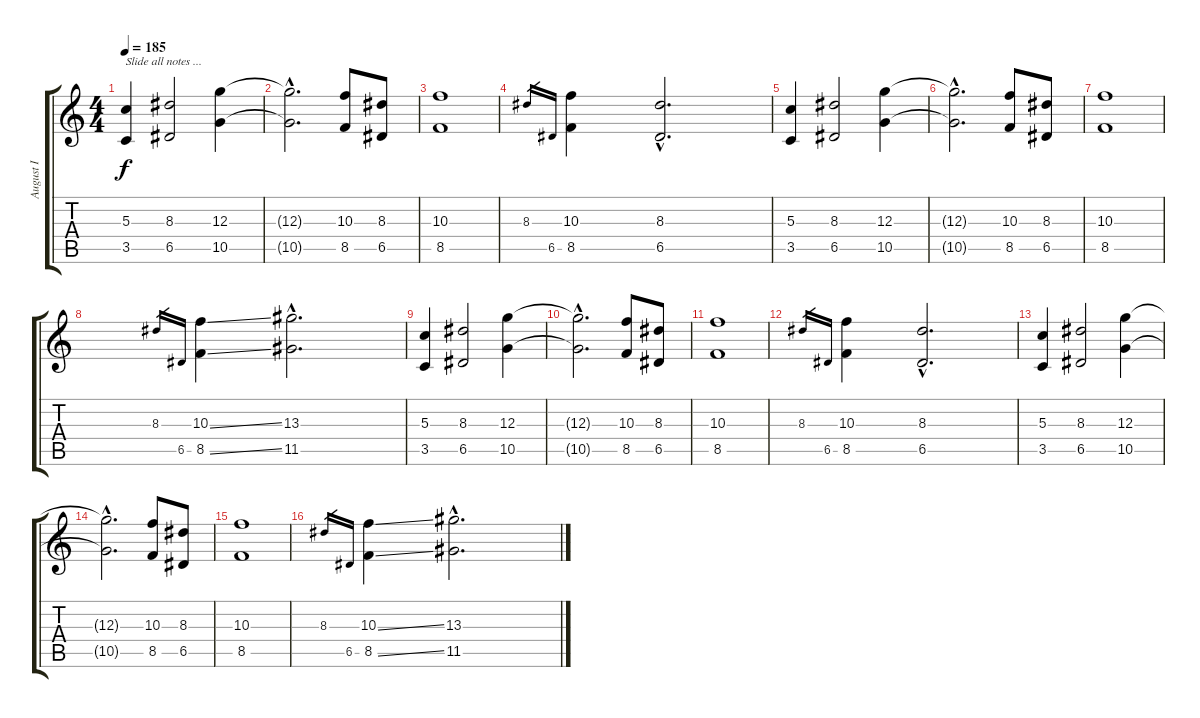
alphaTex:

\track ("August I" "August I") {instrument distortionguitar}
\staff {score tabs}
\tuning (E4 B3 G3 D3 A2 E2) {hide}
\ts (4 4)
\tempo 185
\clef g2
\ks c
(5.3 3.5).4{txt "Slide all notes ..." dy f volume 12} (8.3 6.5).2 (12.3 10.5).4 |
(12.3{hac t} 10.5{hac t}).2{d} (10.3 8.5).8 (8.3 6.5).8 |
(10.3 8.5).1 |
8.3.16{gr} 6.5.16{gr} (10.3 8.5).4 (8.3{hac} 6.5{hac}).2{d} |
(5.3 3.5).4 (8.3 6.5).2 (12.3 10.5).4 |
(12.3{hac t} 10.5{hac t}).2{d} (10.3 8.5).8 (8.3 6.5).8 |
(10.3 8.5).1 |
8.3.16{gr} 6.5.16{gr} (10.3{ss} 8.5{ss}).4 (13.3{hac} 11.5{hac}).2{d} |
(5.3 3.5).4{volume 12} (8.3 6.5).2 (12.3 10.5).4 |
(12.3{hac t} 10.5{hac t}).2{d} (10.3 8.5).8 (8.3 6.5).8 |
(10.3 8.5).1 |
8.3.16{gr} 6.5.16{gr} (10.3 8.5).4 (8.3{hac} 6.5{hac}).2{d} |
(5.3 3.5).4 (8.3 6.5).2 (12.3 10.5).4 |
(12.3{hac t} 10.5{hac t}).2{d} (10.3 8.5).8 (8.3 6.5).8 |
(10.3 8.5).1 |
8.3.16{gr} 6.5.16{gr} (10.3{ss} 8.5{ss}).4 (13.3{hac} 11.5{hac}).2{d}
